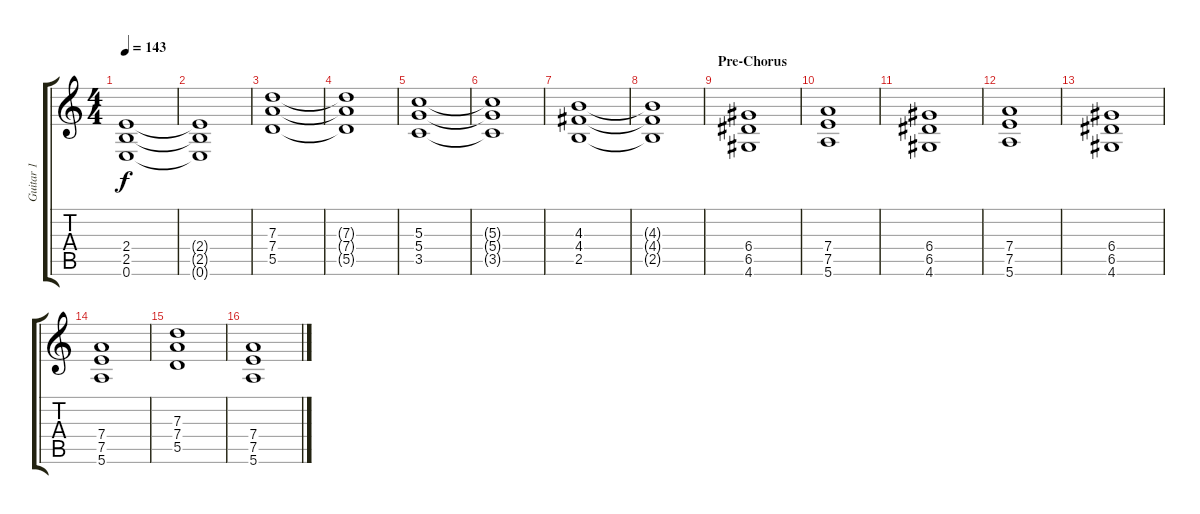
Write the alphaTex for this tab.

\track ("Guitar 1 " "Guitar 1 ") {instrument distortionguitar}
\staff {score tabs}
\tuning (E4 B3 G3 D3 A2 E2) {hide}
\ts (4 4)
\tempo 143
\clef g2
\ks c
(2.4 2.5 0.6).1{dy f} |
(2.4{t} 2.5{t} 0.6{t}).1 |
(7.3 7.4 5.5).1 |
(7.3{t} 7.4{t} 5.5{t}).1 |
(5.3 5.4 3.5).1 |
(5.3{t} 5.4{t} 3.5{t}).1 |
(4.3 4.4 2.5).1 |
(4.3{t} 4.4{t} 2.5{t}).1 |
\section ("" "Pre-Chorus")
(6.4 6.5 4.6).1 |
(7.4 7.5 5.6).1 |
(6.4 6.5 4.6).1 |
(7.4 7.5 5.6).1 |
(6.4 6.5 4.6).1 |
(7.4 7.5 5.6).1 |
(7.3 7.4 5.5).1 |
(7.4 7.5 5.6).1
